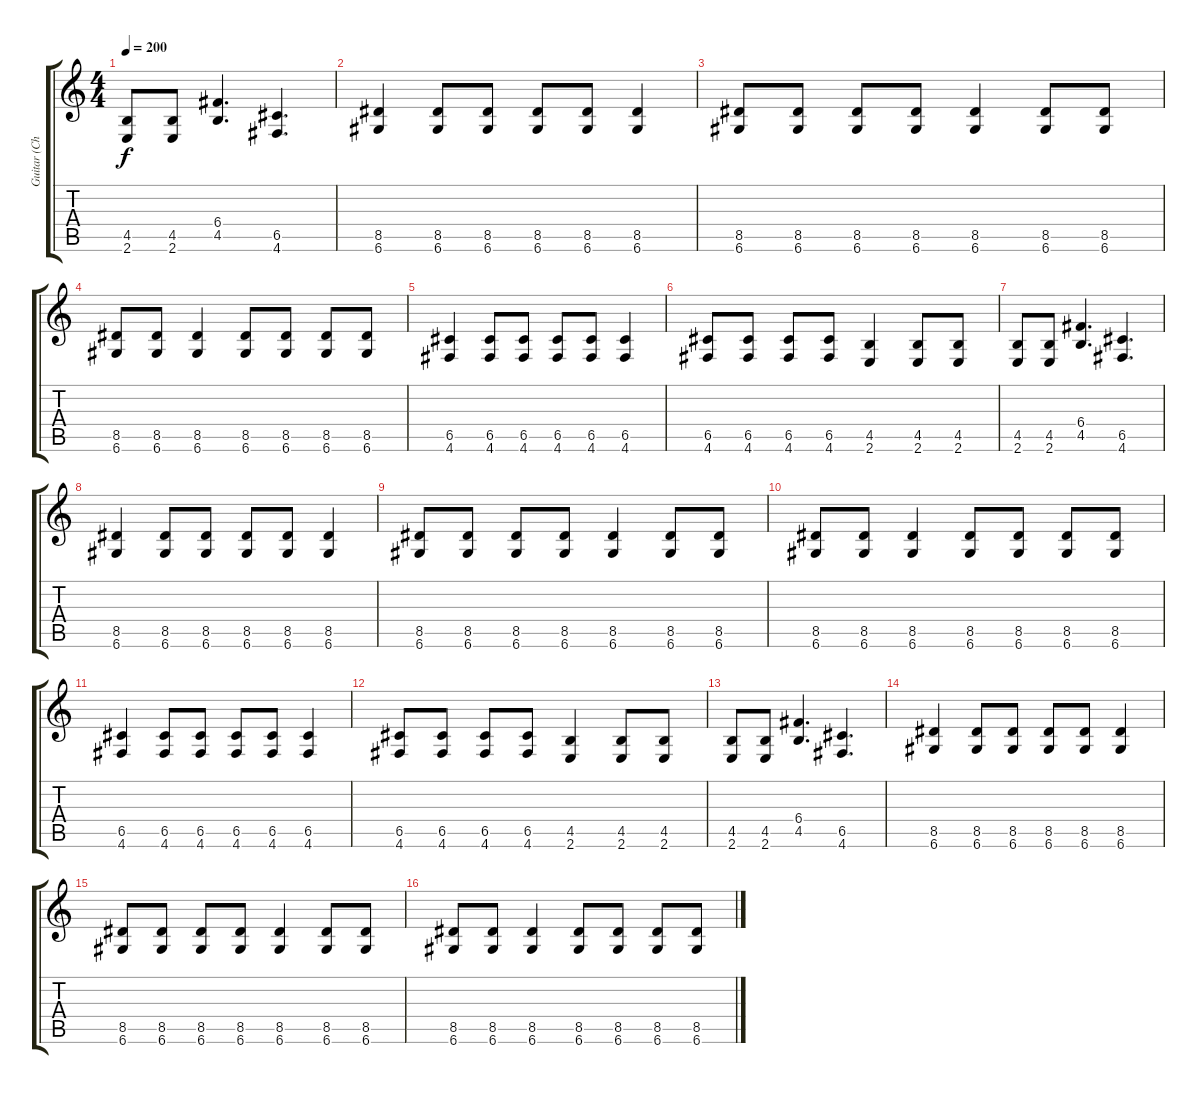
\track ("Guitar (Chord)" "Guitar (Ch") {instrument distortionguitar}
\staff {score tabs}
\tuning (D4 A3 F3 C3 G2 D2) {hide}
\ts (4 4)
\tempo 200
\clef g2
\ks c
(4.5 2.6).8{dy f} (4.5 2.6).8 (6.4 4.5).4{d} (6.5 4.6).4{d} |
(8.5 6.6).4 (8.5 6.6).8 (8.5 6.6).8 (8.5 6.6).8 (8.5 6.6).8 (8.5 6.6).4 |
(8.5 6.6).8 (8.5 6.6).8 (8.5 6.6).8 (8.5 6.6).8 (8.5 6.6).4 (8.5 6.6).8 (8.5 6.6).8 |
(8.5 6.6).8 (8.5 6.6).8 (8.5 6.6).4 (8.5 6.6).8 (8.5 6.6).8 (8.5 6.6).8 (8.5 6.6).8 |
(6.5 4.6).4 (6.5 4.6).8 (6.5 4.6).8 (6.5 4.6).8 (6.5 4.6).8 (6.5 4.6).4 |
(6.5 4.6).8 (6.5 4.6).8 (6.5 4.6).8 (6.5 4.6).8 (4.5 2.6).4 (4.5 2.6).8 (4.5 2.6).8 |
(4.5 2.6).8 (4.5 2.6).8 (6.4 4.5).4{d} (6.5 4.6).4{d} |
(8.5 6.6).4 (8.5 6.6).8 (8.5 6.6).8 (8.5 6.6).8 (8.5 6.6).8 (8.5 6.6).4 |
(8.5 6.6).8 (8.5 6.6).8 (8.5 6.6).8 (8.5 6.6).8 (8.5 6.6).4 (8.5 6.6).8 (8.5 6.6).8 |
(8.5 6.6).8 (8.5 6.6).8 (8.5 6.6).4 (8.5 6.6).8 (8.5 6.6).8 (8.5 6.6).8 (8.5 6.6).8 |
(6.5 4.6).4 (6.5 4.6).8 (6.5 4.6).8 (6.5 4.6).8 (6.5 4.6).8 (6.5 4.6).4 |
(6.5 4.6).8 (6.5 4.6).8 (6.5 4.6).8 (6.5 4.6).8 (4.5 2.6).4 (4.5 2.6).8 (4.5 2.6).8 |
(4.5 2.6).8 (4.5 2.6).8 (6.4 4.5).4{d} (6.5 4.6).4{d} |
(8.5 6.6).4 (8.5 6.6).8 (8.5 6.6).8 (8.5 6.6).8 (8.5 6.6).8 (8.5 6.6).4 |
(8.5 6.6).8 (8.5 6.6).8 (8.5 6.6).8 (8.5 6.6).8 (8.5 6.6).4 (8.5 6.6).8 (8.5 6.6).8 |
(8.5 6.6).8 (8.5 6.6).8 (8.5 6.6).4 (8.5 6.6).8 (8.5 6.6).8 (8.5 6.6).8 (8.5 6.6).8
